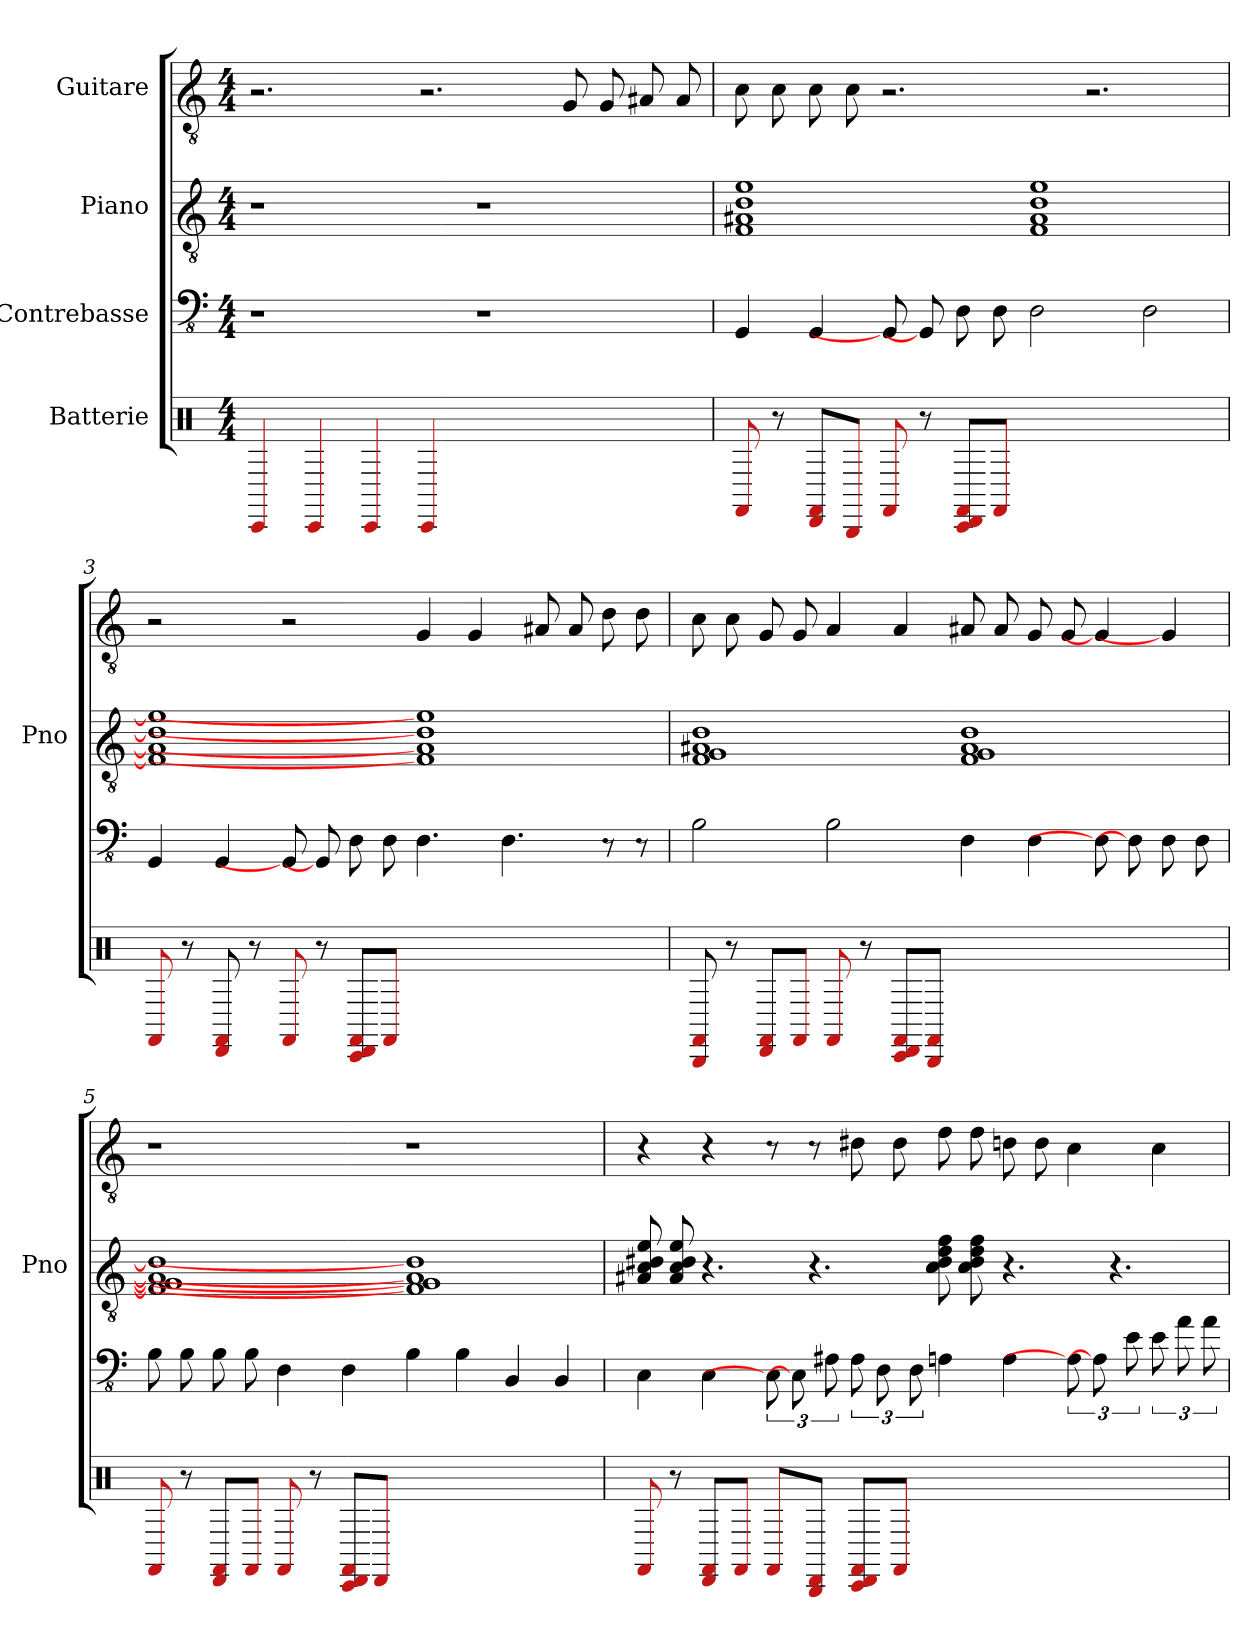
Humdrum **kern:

**kern	**kern	**kern	**kern
*part4	*part3	*part2	*part1
*staff4	*staff3	*staff2	*staff1
*I"Batterie	*I"Contrebasse	*I"Piano	*I"Guitare
*	*	*I'Pno	*
*	*stria4	*stria6	*stria6
*clefX	*clefFv4	*clefGv2	*clefGv2
*k[]	*k[]	*k[]	*k[]
*M4/4	*M4/4	*M4/4	*M4/4
*MM200	*MM200	*MM200	*MM200
=1	=1	=1	=1
4CC#	1r	1r	2.r
4CC#	.	.	.
4CC#	.	.	.
4CC#	.	.	2.r
1ryy	1r	1r	.
.	.	.	8G
.	.	.	8G
.	.	.	8A#
.	.	.	8A#
=2	=2	=2	=2
8FF#	4GGG	1g 1d 1A# 1F	8c
8r	.	.	8c
8DD/ 8FF#/L	4GGG	.	8c
8BBB/J	.	.	8c
8FF#	8GGG]	.	2.r
8r	8GGG]	.	.
8DD/ 8FF#/ 8CC#/L	8DD	.	.
8FF#/J	8DD	.	.
1ryy	2DD	1g 1d 1A# 1F	.
.	.	.	2.r
.	2DD	.	.
=3	=3	=3	=3
8FF#	4GGG	1g] 1d] 1A#] 1F]	2r
8r	.	.	.
8DD 8FF#	4GGG	.	.
8r	.	.	.
8FF#	8GGG]	.	2r
8r	8GGG]	.	.
8DD/ 8FF#/ 8CC#/L	8DD	.	.
8FF#/J	8DD	.	.
1ryy	4.DD	1g] 1d] 1A#] 1F]	4G
.	.	.	4G
.	4.DD	.	.
.	.	.	8A#
.	.	.	8A#
.	8r	.	8d
.	8r	.	8d
=4	=4	=4	=4
8BBB 8FF#	2GG	1G 1d 1A# 1F	8c
8r	.	.	8c
8DD/ 8FF#/L	.	.	8G
8FF#/J	.	.	8G
8FF#	2GG	.	4A
8r	.	.	.
8DD/ 8FF#/ 8CC#/L	.	.	4A
8BBB/ 8FF#/J	.	.	.
1ryy	4DD	1G 1d 1A# 1F	8A#
.	.	.	8A#
.	4DD	.	8G
.	.	.	8G
.	8DD]	.	4G]
.	8DD]	.	.
.	8DD	.	4G]
.	8DD	.	.
=5	=5	=5	=5
8FF#	8GG	1G] 1d] 1A#] 1F]	1r
8r	8GG	.	.
8DD/ 8FF#/L	8GG	.	.
8FF#/J	8GG	.	.
8FF#	4DD	.	.
8r	.	.	.
8DD/ 8FF#/ 8CC#/L	4DD	.	.
8DD/J	.	.	.
1ryy	4GG	1G] 1d] 1A#] 1F]	1r
.	4GG	.	.
.	4BBB	.	.
.	4BBB	.	.
=6	=6	=6	=6
8FF#	4CC	8g 8d# 8c 8A#	4r
8r	.	8g 8d# 8c 8A#	.
8DD/ 8FF#/L	4CC	4.r	4r
8FF#/J	.	.	.
8FF#/L	12CC]	.	8r
.	12CC]	.	.
8BBB/ 8DD/J	.	4.r	8r
.	12FF#	.	.
8DD/ 8FF#/ 8CC#/L	12FF#	.	8d#
.	12DD	.	.
8FF#/J	.	.	8d#
.	12DD	.	.
1ryy	4FF	8a 8f 8d# 8c	8f
.	.	8a 8f 8d# 8c	8f
.	4FF	4.r	8d
.	.	.	8d
.	12FF]	.	4c
.	12FF]	.	.
.	.	4.r	.
.	12C	.	.
.	12C	.	4c
.	12F	.	.
.	12F	.	.
=	=	=	=
*-	*-	*-	*-
